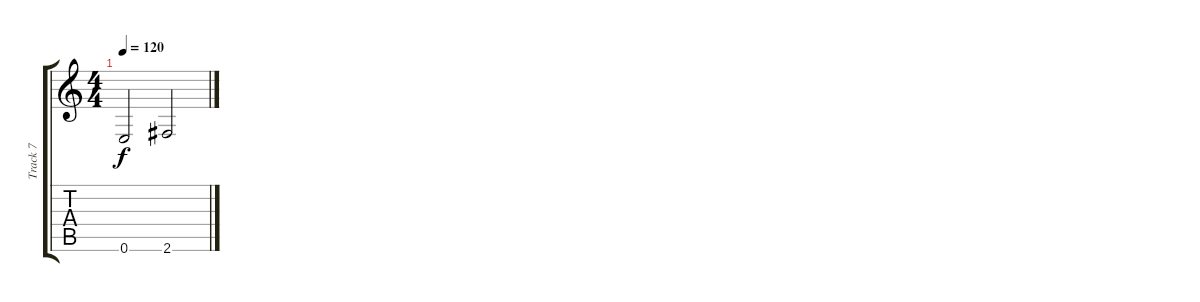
\track ("Track 7" "Track 7") {instrument overdrivenguitar}
\staff {score tabs}
\tuning (E4 B3 G3 D3 A2 E2) {hide}
\ts (4 4)
\tempo 120
\clef g2
\ks c
0.6.2{dy f} 2.6.2
